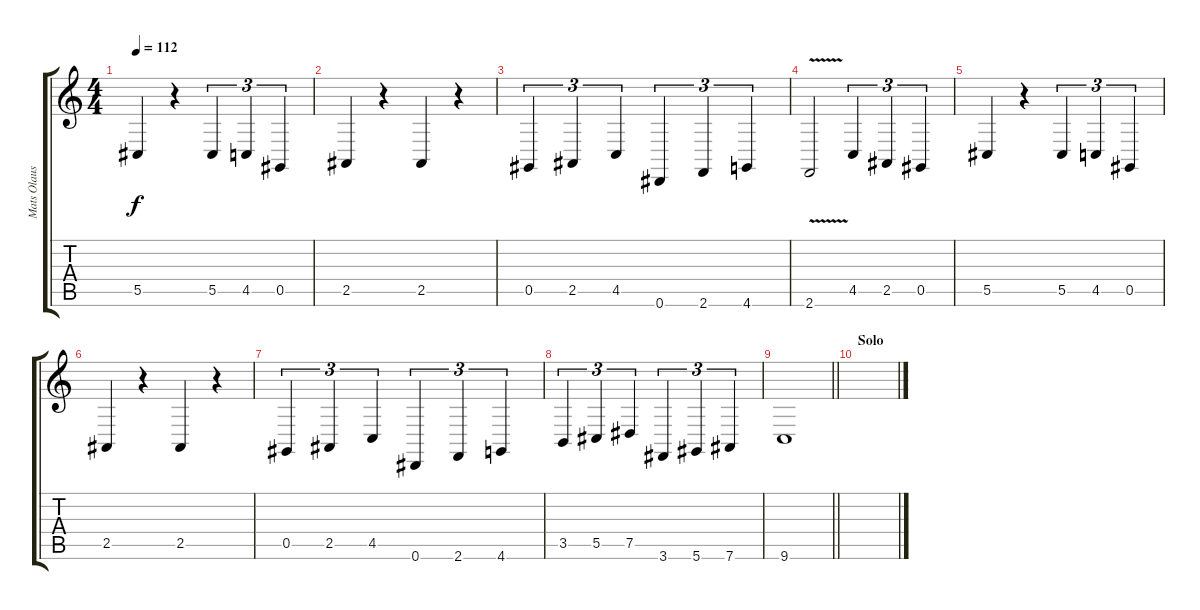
\track ("Mats Olausson" "Mats Olaus") {instrument cello}
\staff {score tabs}
\tuning (Eb4 Bb3 Gb3 Db3 Ab2 Eb2) {hide}
\ts (4 4)
\tempo 112
\clef g2
\ks c
5.5.4{dy f} r.4 5.5.4{tu (3 2)} 4.5.4{tu (3 2)} 0.5.4{tu (3 2)} |
2.5.4 r.4 2.5.4 r.4 |
0.5.4{tu (3 2)} 2.5.4{tu (3 2)} 4.5.4{tu (3 2)} 0.6.4{tu (3 2)} 2.6.4{tu (3 2)} 4.6.4{tu (3 2)} |
2.6{v}.2 4.5.4{tu (3 2)} 2.5.4{tu (3 2)} 0.5.4{tu (3 2)} |
5.5.4 r.4 5.5.4{tu (3 2)} 4.5.4{tu (3 2)} 0.5.4{tu (3 2)} |
2.5.4 r.4 2.5.4 r.4 |
0.5.4{tu (3 2)} 2.5.4{tu (3 2)} 4.5.4{tu (3 2)} 0.6.4{tu (3 2)} 2.6.4{tu (3 2)} 4.6.4{tu (3 2)} |
3.5.4{tu (3 2)} 5.5.4{tu (3 2)} 7.5.4{tu (3 2)} 3.6.4{tu (3 2)} 5.6.4{tu (3 2)} 7.6.4{tu (3 2)} |
\barLineRight lightlight
9.6.1 |
\section ("" "Solo")
